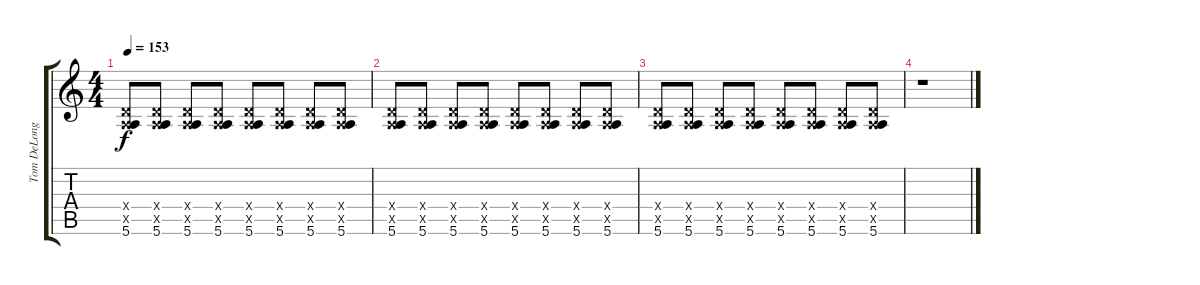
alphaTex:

\track ("Tom DeLonge" "Tom DeLong") {instrument distortionguitar}
\staff {score tabs}
\tuning (E4 B3 G3 D3 A2 E2) {hide}
\ts (4 4)
\tempo 153
\clef g2
\ks c
(0.4{x} 0.5{x} 5.6).8{dy f} (0.4{x} 0.5{x} 5.6).8 (0.4{x} 0.5{x} 5.6).8 (0.4{x} 0.5{x} 5.6).8 (0.4{x} 0.5{x} 5.6).8 (0.4{x} 0.5{x} 5.6).8 (0.4{x} 0.5{x} 5.6).8 (0.4{x} 0.5{x} 5.6).8 |
(0.4{x} 0.5{x} 5.6).8 (0.4{x} 0.5{x} 5.6).8 (0.4{x} 0.5{x} 5.6).8 (0.4{x} 0.5{x} 5.6).8 (0.4{x} 0.5{x} 5.6).8 (0.4{x} 0.5{x} 5.6).8 (0.4{x} 0.5{x} 5.6).8 (0.4{x} 0.5{x} 5.6).8 |
(0.4{x} 0.5{x} 5.6).8 (0.4{x} 0.5{x} 5.6).8 (0.4{x} 0.5{x} 5.6).8 (0.4{x} 0.5{x} 5.6).8 (0.4{x} 0.5{x} 5.6).8 (0.4{x} 0.5{x} 5.6).8 (0.4{x} 0.5{x} 5.6).8 (0.4{x} 0.5{x} 5.6).8 |
r.1
